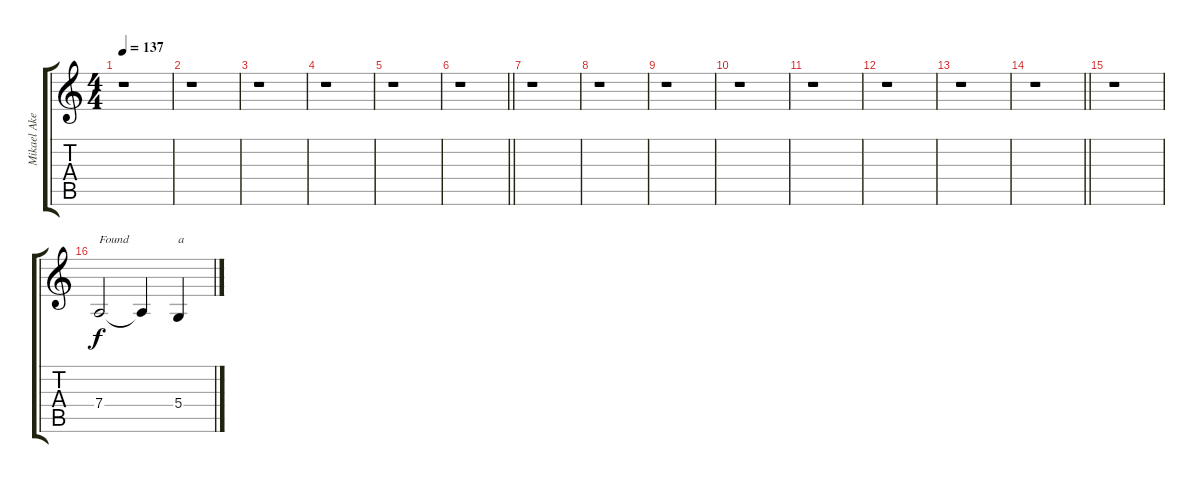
\track ("Mikael Akerfeldt (vocal)" "Mikael Ake") {instrument lead2sawtooth}
\staff {score tabs}
\tuning (E4 B3 G3 D3 A2 E2) {hide}
\ts (4 4)
\tempo 137
\clef g2
\ks c
r.1{dy f} |
r.1 |
r.1 |
r.1 |
r.1 |
\barLineRight lightlight
r.1 |
\section ("" "")
r.1 |
r.1 |
r.1 |
r.1 |
r.1 |
r.1 |
r.1 |
\barLineRight lightlight
r.1 |
\section ("" "")
r.1 |
7.4.2{txt "Found"} 7.4{t}.4 5.4.4{txt "a"}
